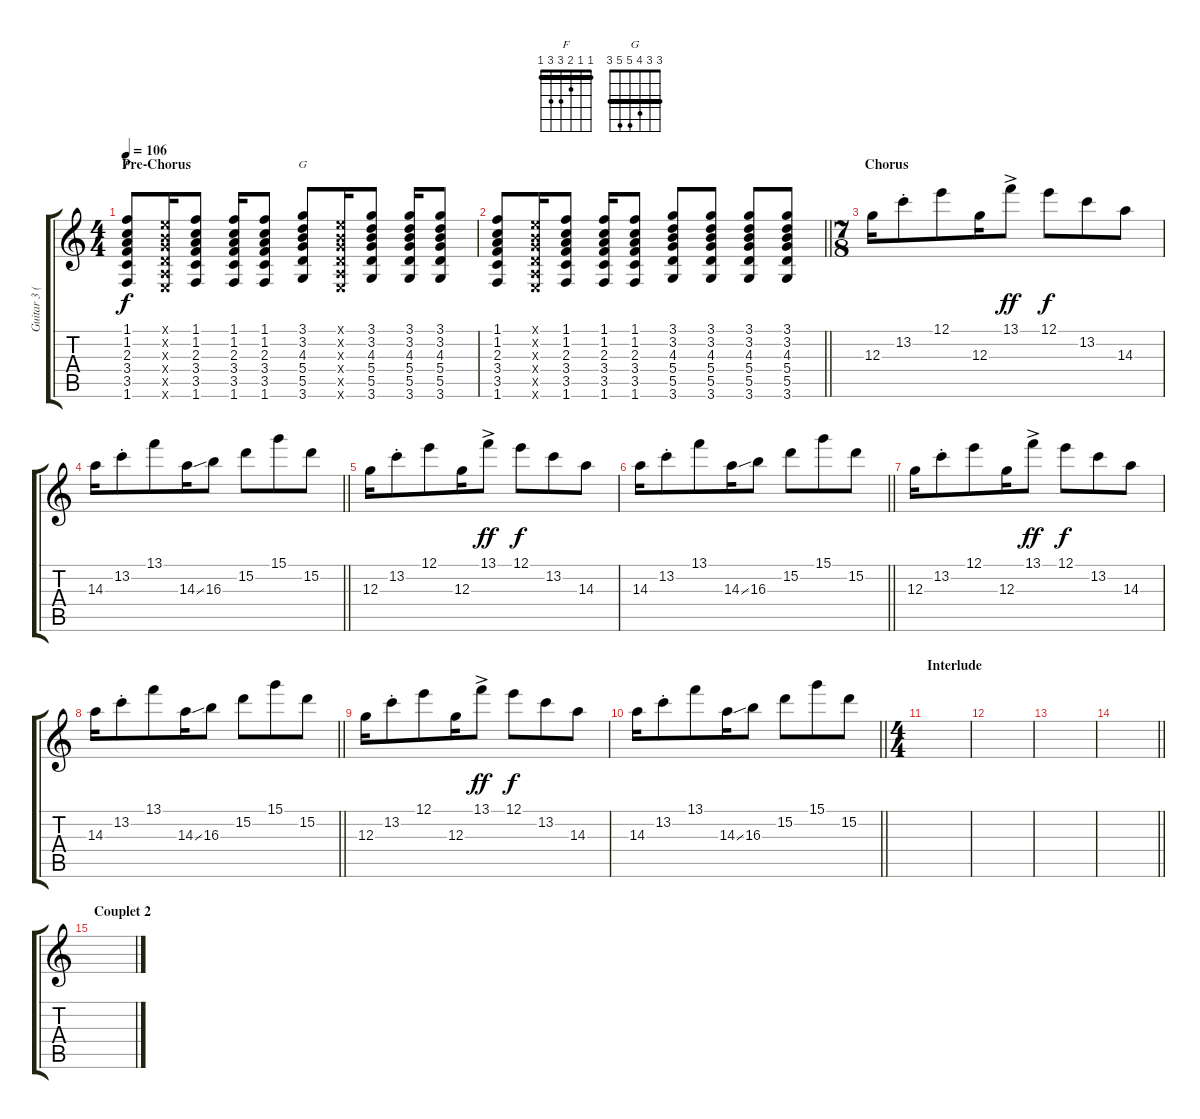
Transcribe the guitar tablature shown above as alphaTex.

\track ("Guitar 3 (Dist)" "Guitar 3 (") {instrument overdrivenguitar}
\staff {score tabs}
\tuning (E4 B3 G3 D3 A2 E2) {hide}
\chord ("F" 1 1 2 3 3 1) {barre 1}
\chord ("G" 3 3 4 5 5 3) {barre 3}
\ts (4 4)
\section ("" "Pre-Chorus")
\tempo 106
\clef g2
\ks c
(1.1 1.2 2.3 3.4 3.5 1.6).8{ch "F" dy f} (0.1{x} 0.2{x} 0.3{x} 0.4{x} 0.5{x} 0.6{x}).16 (1.1 1.2 2.3 3.4 3.5 1.6).8 (1.1 1.2 2.3 3.4 3.5 1.6).16 (1.1 1.2 2.3 3.4 3.5 1.6).8 (3.1 3.2 4.3 5.4 5.5 3.6).8{ch "G"} (0.1{x} 0.2{x} 0.3{x} 0.4{x} 0.5{x} 0.6{x}).16 (3.1 3.2 4.3 5.4 5.5 3.6).8 (3.1 3.2 4.3 5.4 5.5 3.6).16 (3.1 3.2 4.3 5.4 5.5 3.6).8 |
\barLineRight lightlight
(1.1 1.2 2.3 3.4 3.5 1.6).8 (0.1{x} 0.2{x} 0.3{x} 0.4{x} 0.5{x} 0.6{x}).16 (1.1 1.2 2.3 3.4 3.5 1.6).8 (1.1 1.2 2.3 3.4 3.5 1.6).16 (1.1 1.2 2.3 3.4 3.5 1.6).8 (3.1 3.2 4.3 5.4 5.5 3.6).8 (3.1 3.2 4.3 5.4 5.5 3.6).8 (3.1 3.2 4.3 5.4 5.5 3.6).8 (3.1 3.2 4.3 5.4 5.5 3.6).8 |
\ts (7 8)
\section ("" "Chorus")
12.3.16 13.2{st}.8 12.1.8 12.3.16 13.1{ac}.8{dy ff} 12.1.8{dy f} 13.2.8 14.3.8 |
\barLineRight lightlight
14.3.16 13.2{st}.8 13.1.8 14.3{ss}.16 16.3.8 15.2.8 15.1.8 15.2.8 |
12.3.16 13.2{st}.8 12.1.8 12.3.16 13.1{ac}.8{dy ff} 12.1.8{dy f} 13.2.8 14.3.8 |
\barLineRight lightlight
14.3.16 13.2{st}.8 13.1.8 14.3{ss}.16 16.3.8 15.2.8 15.1.8 15.2.8 |
12.3.16 13.2{st}.8 12.1.8 12.3.16 13.1{ac}.8{dy ff} 12.1.8{dy f} 13.2.8 14.3.8 |
\barLineRight lightlight
14.3.16 13.2{st}.8 13.1.8 14.3{ss}.16 16.3.8 15.2.8 15.1.8 15.2.8 |
12.3.16 13.2{st}.8 12.1.8 12.3.16 13.1{ac}.8{dy ff} 12.1.8{dy f} 13.2.8 14.3.8 |
\barLineRight lightlight
14.3.16 13.2{st}.8 13.1.8 14.3{ss}.16 16.3.8 15.2.8 15.1.8 15.2.8 |
\ts (4 4)
\section ("" "Interlude")
|
|
|
\barLineRight lightlight
|
\section ("" "Couplet 2")
